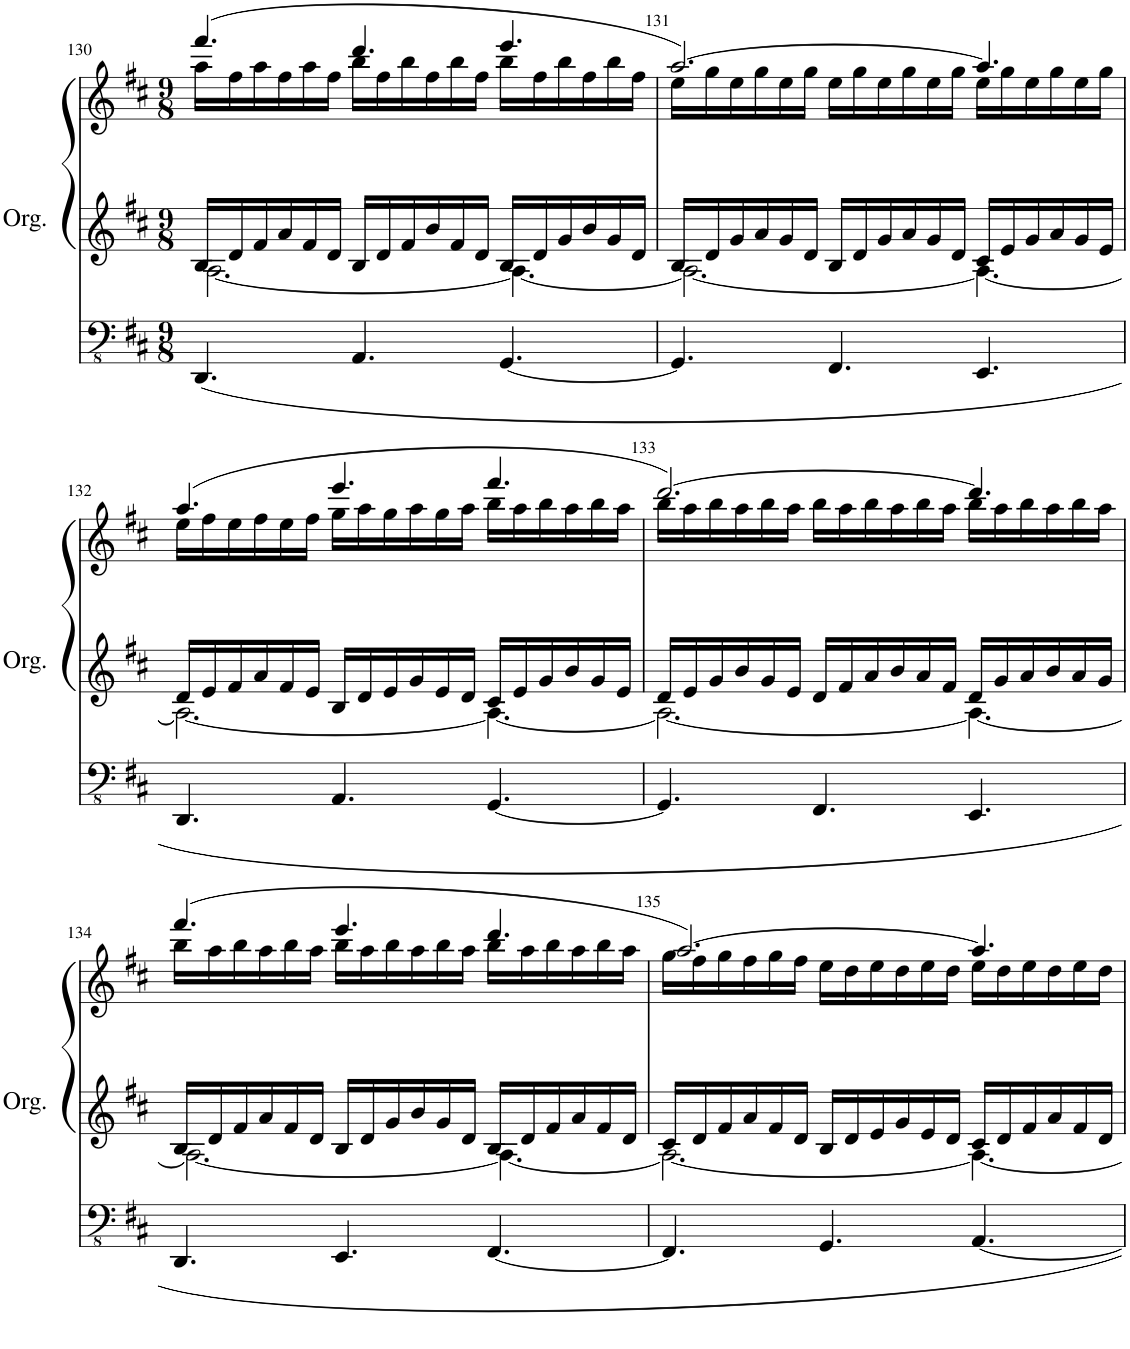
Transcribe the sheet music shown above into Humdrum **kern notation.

**kern	**kern	**kern
*part1	*part1	*part1
*staff3	*staff2	*staff1
*I"Orgue à tuyaux	*	*
*I'Org.	*	*
!!LO:PB:g=z
*clefFv4	*clefG2	*clefG2
*k[f#c#]	*k[f#c#]	*k[f#c#]
*M9/8	*M9/8	*M9/8
=130	=130	=130
*	*^	*^
4.DDD/	16B/LL	[2.A\	(4.fff#/	16aa\LL
.	16d/	.	.	16ff#\
.	16f#/	.	.	16aa\
.	16a/	.	.	16ff#\
.	16f#/	.	.	16aa\
.	16d/JJ	.	.	16ff#\JJ
4.AAA/	16B/LL	.	4.ddd/	16bb\LL
.	16d/	.	.	16ff#\
.	16f#/	.	.	16bb\
.	16b/	.	.	16ff#\
.	16f#/	.	.	16bb\
.	16d/JJ	.	.	16ff#\JJ
[4.GGG/	16B/LL	4.A\_	4.eee/	16bb\LL
.	16d/	.	.	16ff#\
.	16g/	.	.	16bb\
.	16b/	.	.	16ff#\
.	16g/	.	.	16bb\
.	16d/JJ	.	.	16ff#\JJ
=131	=131	=131	=131	=131
4.GGG/]	16B/LL	2.A\_	[2.aa/)	16ee\LL
.	16d/	.	.	16gg\
.	16g/	.	.	16ee\
.	16a/	.	.	16gg\
.	16g/	.	.	16ee\
.	16d/JJ	.	.	16gg\JJ
4.FFF#/	16B/LL	.	.	16ee\LL
.	16d/	.	.	16gg\
.	16g/	.	.	16ee\
.	16a/	.	.	16gg\
.	16g/	.	.	16ee\
.	16d/JJ	.	.	16gg\JJ
4.EEE/	16c#/LL	4.A\_	4.aa/]	16ee\LL
.	16e/	.	.	16gg\
.	16g/	.	.	16ee\
.	16a/	.	.	16gg\
.	16g/	.	.	16ee\
.	16e/JJ	.	.	16gg\JJ
!!LO:LB:g=z	!!
=132	=132	=132	=132	=132
4.DDD/	16d/LL	2.A\_	(4.aa/	16ee\LL
.	16e/	.	.	16ff#\
.	16f#/	.	.	16ee\
.	16a/	.	.	16ff#\
.	16f#/	.	.	16ee\
.	16e/JJ	.	.	16ff#\JJ
4.AAA/	16B/LL	.	4.eee/	16gg\LL
.	16d/	.	.	16aa\
.	16e/	.	.	16gg\
.	16g/	.	.	16aa\
.	16e/	.	.	16gg\
.	16d/JJ	.	.	16aa\JJ
[4.GGG/	16c#/LL	4.A\_	4.fff#/	16bb\LL
.	16e/	.	.	16aa\
.	16g/	.	.	16bb\
.	16b/	.	.	16aa\
.	16g/	.	.	16bb\
.	16e/JJ	.	.	16aa\JJ
=133	=133	=133	=133	=133
4.GGG/]	16d/LL	2.A\_	[2.ddd/)	16bb\LL
.	16e/	.	.	16aa\
.	16g/	.	.	16bb\
.	16b/	.	.	16aa\
.	16g/	.	.	16bb\
.	16e/JJ	.	.	16aa\JJ
4.FFF#/	16d/LL	.	.	16bb\LL
.	16f#/	.	.	16aa\
.	16a/	.	.	16bb\
.	16b/	.	.	16aa\
.	16a/	.	.	16bb\
.	16f#/JJ	.	.	16aa\JJ
4.EEE/	16d/LL	4.A\_	4.ddd/]	16bb\LL
.	16g/	.	.	16aa\
.	16a/	.	.	16bb\
.	16b/	.	.	16aa\
.	16a/	.	.	16bb\
.	16g/JJ	.	.	16aa\JJ
!!LO:LB:g=z	!!
=134	=134	=134	=134	=134
4.DDD/	16B/LL	2.A\_	(4.fff#/	16bb\LL
.	16d/	.	.	16aa\
.	16f#/	.	.	16bb\
.	16a/	.	.	16aa\
.	16f#/	.	.	16bb\
.	16d/JJ	.	.	16aa\JJ
4.EEE/	16B/LL	.	4.eee/	16bb\LL
.	16d/	.	.	16aa\
.	16g/	.	.	16bb\
.	16b/	.	.	16aa\
.	16g/	.	.	16bb\
.	16d/JJ	.	.	16aa\JJ
[4.FFF#/	16B/LL	4.A\_	4.ddd/	16bb\LL
.	16d/	.	.	16aa\
.	16f#/	.	.	16bb\
.	16a/	.	.	16aa\
.	16f#/	.	.	16bb\
.	16d/JJ	.	.	16aa\JJ
=135	=135	=135	=135	=135
4.FFF#/]	16c#/LL	2.A\_	[2.aa/)	16gg\LL
.	16d/	.	.	16ff#\
.	16f#/	.	.	16gg\
.	16a/	.	.	16ff#\
.	16f#/	.	.	16gg\
.	16d/JJ	.	.	16ff#\JJ
4.GGG/	16B/LL	.	.	16ee\LL
.	16d/	.	.	16dd\
.	16e/	.	.	16ee\
.	16g/	.	.	16dd\
.	16e/	.	.	16ee\
.	16d/JJ	.	.	16dd\JJ
[4.AAA/	16c#/LL	4.A\_	4.aa/]	16ee\LL
.	16d/	.	.	16dd\
.	16f#/	.	.	16ee\
.	16a/	.	.	16dd\
.	16f#/	.	.	16ee\
.	16d/JJ	.	.	16dd\JJ
*	*v	*v	*	*
*	*	*v	*v
=	=	=
*-	*-	*-
